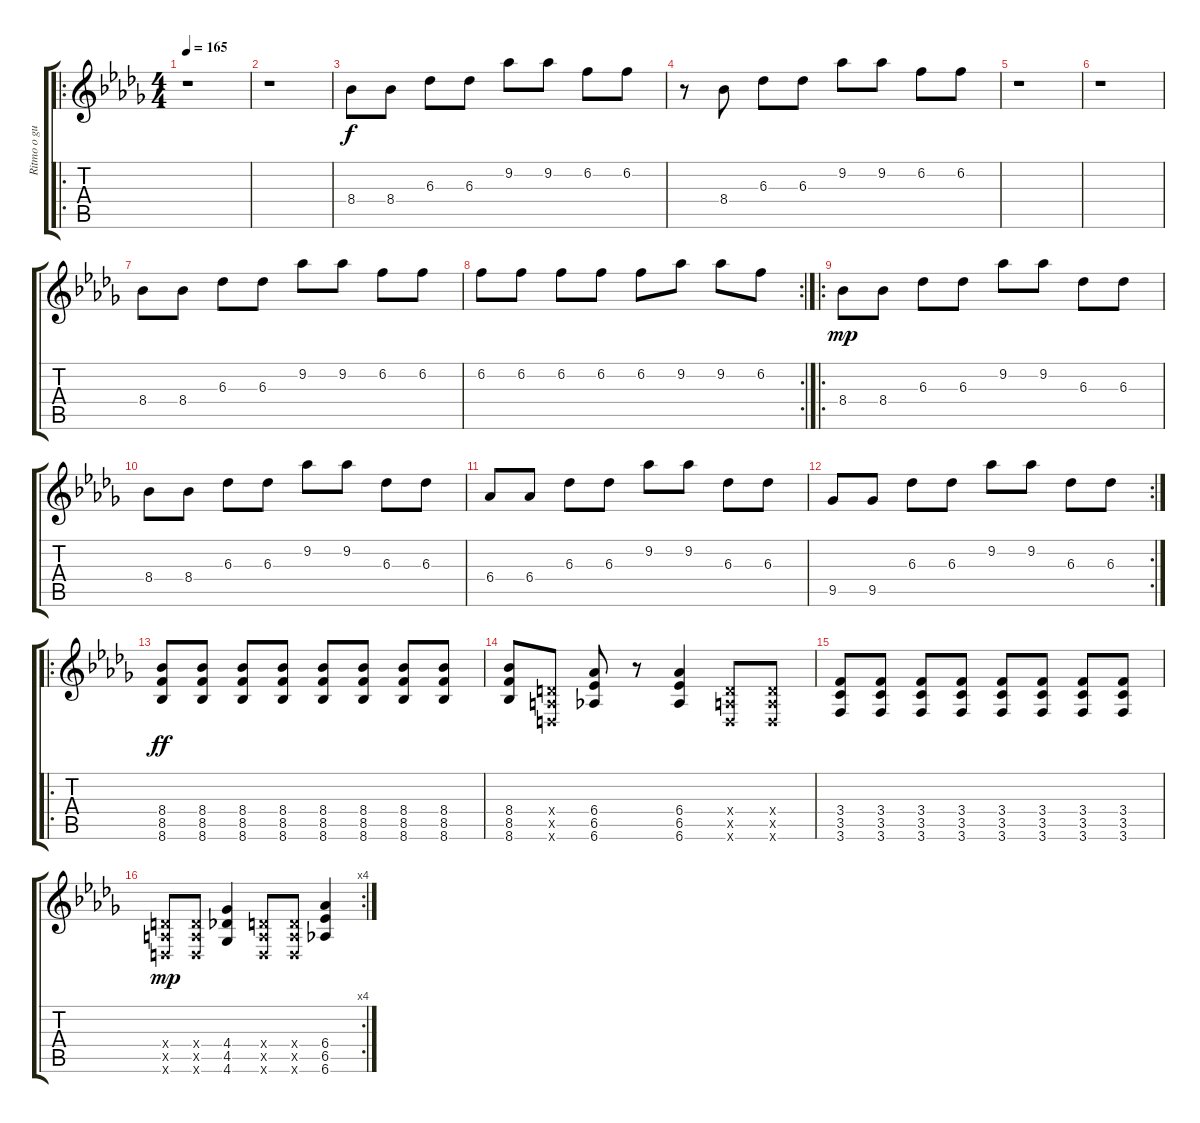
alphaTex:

\track ("Ritmo o guitarra 2 (rithm or guitar 2)" "Ritmo o gu") {instrument overdrivenguitar}
\staff {score tabs}
\tuning (E4 B3 G3 D3 A2 D2) {hide}
\ro
\ts (4 4)
\tempo 165
\clef g2
\ks db
r.1{dy f} |
r.1 |
8.4.8 8.4.8 6.3.8 6.3.8 9.2.8 9.2.8 6.2.8 6.2.8 |
r.8 8.4.8 6.3.8 6.3.8 9.2.8 9.2.8 6.2.8 6.2.8 |
r.1 |
r.1 |
8.4.8 8.4.8 6.3.8 6.3.8 9.2.8 9.2.8 6.2.8 6.2.8 |
\rc 2
6.2.8 6.2.8 6.2.8 6.2.8 6.2.8 9.2.8 9.2.8 6.2.8 |
\ro
8.4.8{dy mp} 8.4.8 6.3.8 6.3.8 9.2.8 9.2.8 6.3.8 6.3.8 |
8.4.8 8.4.8 6.3.8 6.3.8 9.2.8 9.2.8 6.3.8 6.3.8 |
6.4.8 6.4.8 6.3.8 6.3.8 9.2.8 9.2.8 6.3.8 6.3.8 |
\rc 2
9.5.8 9.5.8 6.3.8 6.3.8 9.2.8 9.2.8 6.3.8 6.3.8 |
\ro
(8.4 8.5 8.6).8{dy ff} (8.4 8.5 8.6).8 (8.4 8.5 8.6).8 (8.4 8.5 8.6).8 (8.4 8.5 8.6).8 (8.4 8.5 8.6).8 (8.4 8.5 8.6).8 (8.4 8.5 8.6).8 |
(8.4 8.5 8.6).8 (0.4{x} 0.5{x} 0.6{x}).8 (6.4 6.5 6.6).8 r.8 (6.4 6.5 6.6).4 (0.4{x} 0.5{x} 0.6{x}).8 (0.4{x} 0.5{x} 0.6{x}).8 |
(3.4 3.5 3.6).8 (3.4 3.5 3.6).8 (3.4 3.5 3.6).8 (3.4 3.5 3.6).8 (3.4 3.5 3.6).8 (3.4 3.5 3.6).8 (3.4 3.5 3.6).8 (3.4 3.5 3.6).8 |
\rc 4
(0.4{x} 0.5{x} 0.6{x}).8{dy mp} (0.4{x} 0.5{x} 0.6{x}).8 (4.4 4.5 4.6).4 (0.4{x} 0.5{x} 0.6{x}).8 (0.4{x} 0.5{x} 0.6{x}).8 (6.4 6.5 6.6).4
